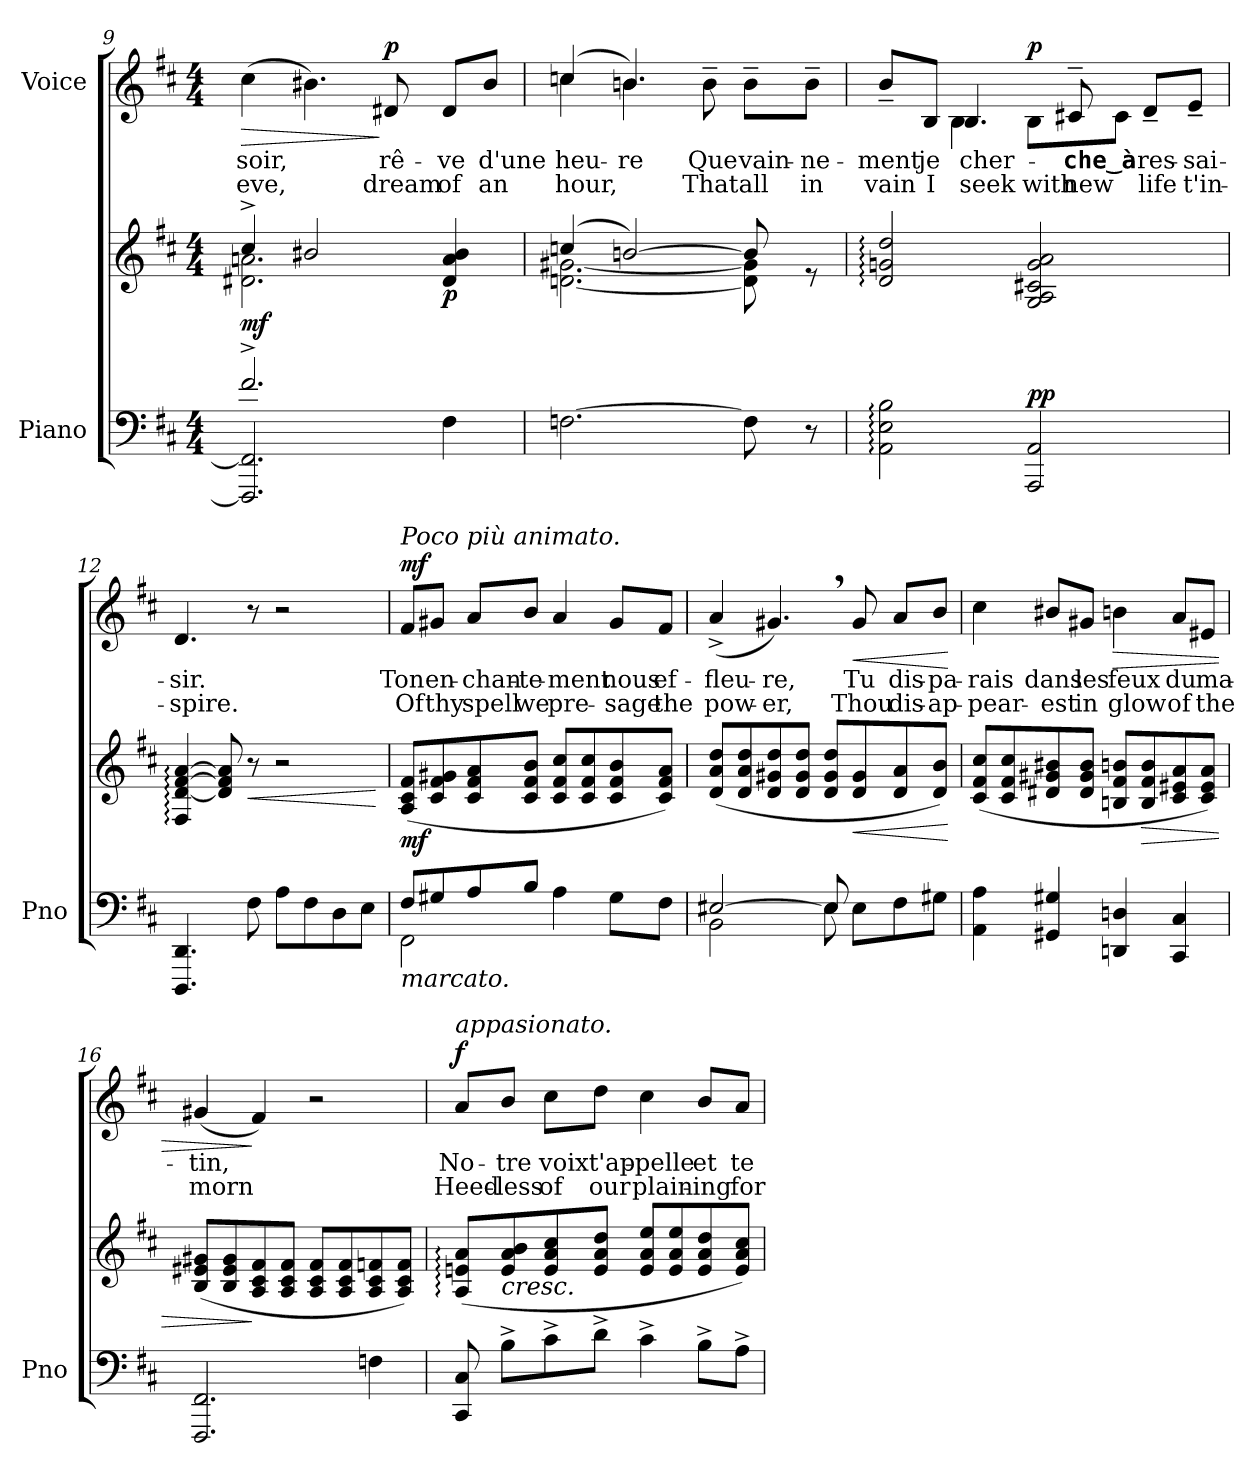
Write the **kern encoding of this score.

**kern	**kern	**dynam	**kern	**text	**text	**dynam
*part2	*part2	*part2	*part1	*part1	*part1	*part1
*staff3	*staff2	*staff2/3	*staff1	*staff1	*staff1	*staff1
*I"Piano	*	*	*I"Voice	*	*	*
*I'Pno	*	*	*	*	*	*
!!LO:PB:g=z
*clefF4	*clefG2	*	*clefG2	*	*	*
*k[f#c#]	*k[f#c#]	*	*k[f#c#]	*	*	*
*M4/4	*M4/4	*	*M4/4	*	*	*
=9	=9	=9	=9	=9	=9	=9
*^	*^	*	*	*	*	*
!	!	!	!	!LO:DY:b	!	!LO:LY:b	!LO:LY:b	!LO:HP:b
2.f#^/	2.FFF#/] 2.FF#/]	4cc#^/	2.d#X\ 2.an\	mf	(>4cc#\	soir,	eve,	>
.	.	2b#X/	.	.	4.b#X\)	.	.	.
!	!	!	!	!	!	!LO:LY:b	!LO:LY:b	!LO:DY:n=1:a
.	.	.	.	.	8d#X/	rê-	dream	] p
!	!	!	!	!LO:DY:b	!	!LO:LY:b	!LO:LY:b	!
4F#\	4ryy	4d#/ 4a/ 4b#/	4ryy	p	8d#/L	-ve	of	.
!	!	!	!	!	!	!LO:LY:b	!LO:LY:b	!
.	.	.	.	.	8b#/J	d'une	an	.
*v	*v	*	*	*	*	*	*	*
=10	=10	=10	=10	=10	=10	=10	=10
!	!	!	!	!	!LO:LY:b	!LO:LY:b	!
*	*	*	*	*^	*	*	*
[2.Fn\	(>4ccn/	[2.dn\ [2.g#X\	.	(>4ccn/	4cc\	heu-	hour,	.
!	!	!	!	!	!	!LO:LY:b	!	!
.	[2bn/)	.	.	4.bn/)	4.b\	-re	.	.
!	!	!	!	!	!	!LO:LY:b	!LO:LY:b	!
.	.	.	.	8b~\	4.ryy	Que	That	.
!	!	!	!	!	!	!LO:LY:b	!LO:LY:b	!
8F\]	8b/]	8d\] 8g#\]	.	8b~\L	.	vain-	all	.
!	!	!	!	!	!	!LO:LY:b	!LO:LY:b	!
8r	8re	8ryy	.	8b~\J	.	-ne-	in	.
=11	=11	=11	=11	=11	=11	=11	=11	=11
!	!	!	!	!	!	!LO:LY:b	!LO:LY:b	!
*	*v	*v	*	*	*	*	*	*
2AA\: 2E\: 2B\:	2d/: 2gn/: 2dd/:	.	8b~/L	4ryy	-ment	vain	.
!	!	!	!	!	!LO:LY:b	!LO:LY:b	!
.	.	.	8B/J	.	je	I	.
!	!	!	!	!	!LO:LY:b	!LO:LY:b	!
.	.	.	4.B/	4B\	cher-	seek	.
!	!	!LO:DY:a=2	!	!	!	!LO:LY:b	!LO:DY:a
2AAA/ 2AA/	2G/ 2A/ 2c#X/ 2g/ 2a/	pp	.	8B\L	.	with	p
!	!	!	!	!	!LO:LY:b	!LO:LY:b	!
.	.	.	8c#X~/	8c#\J	-che‿à	new	.
!	!	!	!	!	!LO:LY:b	!LO:LY:b	!
.	.	.	8d~/L	4ryy	res-	life	.
!	!	!	!	!	!LO:LY:b	!LO:LY:b	!
.	.	.	8e~/J	.	-sai-	t'in-	.
*	*	*	*v	*v	*	*	*
!!LO:LB:g=z
=12	=12	=12	=12	=12	=12	=12
!	!	!	!	!LO:LY:b	!LO:LY:b	!
4.DDD/ 4.DD/	4F#/: [4d/: [4f#/: [4a/:	.	4.d/	-sir.	-spire.	.
.	8d/] 8f#/] 8a/]	.	.	.	.	.
!	!	!LO:HP:b	!	!	!	!
8F#\	8r	<	8r	.	.	.
8A\L	2r	.	2r	.	.	.
8F#\	.	.	.	.	.	.
8D\	.	.	.	.	.	.
8E\J	.	.	.	.	.	.
.	.	[	.	.	.	.
=13	=13	=13	=13	=13	=13	=13
*	*	*	*MM66	*	*	*
*^	*	*	*	*	*	*
!	!	!	!	!LO:TX:a:i:t=Poco più animato.	!	!	!
!LO:TX:b:i:t=marcato.	!	!	!	!	!	!	!
!	!	!	!LO:DY:b	!	!LO:LY:b	!LO:LY:b	!LO:DY:a
8F#:/L	2FF#\	(>8A/ 8c#/ 8f#/L	mf	8f#/L	Ton	Of	mf
!	!	!	!	!	!LO:LY:b	!LO:LY:b	!
8G#X/	.	8c#/ 8f#/ 8g#X/	.	8g#X/J	en-	thy	.
!	!	!	!	!	!LO:LY:b	!LO:LY:b	!
8A/	.	8c#/ 8f#/ 8a/	.	8a/L	-chan-	spell	.
!	!	!	!	!	!LO:LY:b	!LO:LY:b	!
8B/J	.	8c#/ 8f#/ 8b/J	.	8b/J	-te-	we	.
!	!	!	!	!	!LO:LY:b	!LO:LY:b	!
4A\	2ryy	8c#/ 8f#/ 8cc#/L	.	4a/	-ment	pre-	.
.	.	8c#/ 8f#/ 8cc#/	.	.	.	.	.
!	!	!	!	!	!LO:LY:b	!LO:LY:b	!
8G#\L	.	8c#/ 8f#/ 8b/	.	8g#/L	nous	-sage	.
!	!	!	!	!	!LO:LY:b	!LO:LY:b	!
8F#\J	.	8c#/ 8f#/ 8a/J)	.	8f#/J	ef-	the	.
=14	=14	=14	=14	=14	=14	=14	=14
*	*	*	*	*MM67	*	*	*
!	!	!	!	!	!LO:LY:b	!LO:LY:b	!
[2E#X/	2BB\	(>8d/ 8a/ 8dd/L	.	(<4a^/	-fleu-	pow-	.
.	.	8d/ 8a/ 8dd/	.	.	.	.	.
!	!	!	!	!	!LO:LY:b	!LO:LY:b	!
.	.	8d/ 8g#X/ 8dd/	.	4.g#X,/)	-re,	-er,	.
.	.	8d/ 8g#/ 8dd/J	.	.	.	.	.
8E#/]	8E#\	8d/ 8g#/ 8dd/L	.	.	.	.	.
!	!	!	!LO:HP:b	!	!LO:LY:b	!LO:LY:b	!LO:HP:b
8E#\L	4.ryy	8d/ 8g#/	<	8g#/	Tu	Thou	<
!	!	!	!	!	!LO:LY:b	!LO:LY:b	!
8F#\	.	8d/ 8a/	.	8a/L	dis-	dis-	.
!	!	!	!	!	!LO:LY:b	!LO:LY:b	!
8G#X\J	.	8d/ 8b/J)	.	8b/J	-pa-	-ap-	.
*v	*v	*	*	*	*	*	*
.	.	[	.	.	.	[
!!LO:LB:g=z
=15	=15	=15	=15	=15	=15	=15
!	!	!	!	!LO:LY:b	!LO:LY:b	!
4AA\ 4A\	(>8c#/ 8f#/ 8cc#/L	.	4cc#\	-rais	-pear-	.
.	8c#/ 8f#/ 8cc#/	.	.	.	.	.
!	!	!	!	!LO:LY:b	!LO:LY:b	!
4GG#X/ 4G#X/	8d#X/ 8g#X/ 8b#X/	.	8b#X/L	dans	-est	.
!	!	!	!	!LO:LY:b	!LO:LY:b	!
.	8d#/ 8g#/ 8b#/J	.	8g#X/J	les	in	.
!	!	!	!	!LO:LY:b	!LO:LY:b	!LO:HP:b
4DDn/ 4Dn/	8Bn/ 8f#/ 8bn/L	.	4bn\	feux	glow	>
!	!	!LO:HP:b	!	!	!	!
.	8B/ 8f#/ 8b/	>	.	.	.	.
!	!	!	!	!LO:LY:b	!LO:LY:b	!
4CC#/ 4C#/	8c#/ 8e#X/ 8a/	.	8a/L	du	of	.
!	!	!	!	!LO:LY:b	!LO:LY:b	!
.	8c#/ 8e#/ 8a/J)	.	8e#X/J	ma-	the	.
=16	=16	=16	=16	=16	=16	=16
!	!	!	!	!LO:LY:b	!LO:LY:b	!
2.FFF#/ 2.FF#/	(>8B/ 8e#X/ 8g#X/L	.	(<4g#X/	-tin,	morn	.
.	8B/ 8e#/ 8g#/	.	.	.	.	.
.	8A/ 8c#/ 8f#/	]	4f#/)	.	.	]
.	8A/ 8c#/ 8f#/J	.	.	.	.	.
.	8A/ 8c#/ 8f#/L	.	2r	.	.	.
.	8A/ 8c#/ 8f#/	.	.	.	.	.
4Fn\	8A/ 8c#/ 8fn/	.	.	.	.	.
.	8A/ 8c#/ 8f/J)	.	.	.	.	.
=17	=17	=17	=17	=17	=17	=17
*	*	*	*MM68	*	*	*
!	!	!	!LO:TX:a:i:t=appasionato.	!	!	!
!	!	!	!	!LO:LY:b	!LO:LY:b	!LO:DY:a
8CC#/ 8C#/	(>8A/: 8en/: 8a/:L	.	8a/L	No-	Heed-	f
!	!LO:TX:b:i:t=cresc.	!	!	!	!	!
!	!	!	!	!LO:LY:b	!LO:LY:b	!
8B^\L	8e/ 8a/ 8b/	.	8b/J	-tre	-less	.
!	!	!	!	!LO:LY:b	!LO:LY:b	!
8c#^\	8e/ 8a/ 8cc#/	.	8cc#\L	voix	of	.
!	!	!	!	!LO:LY:b	!LO:LY:b	!
8d^\J	8e/ 8a/ 8dd/J	.	8dd\J	t'ap-	our	.
!	!	!	!	!LO:LY:b	!LO:LY:b	!
4c#^\	8e/ 8a/ 8ee/L	.	4cc#\	-pelle	plain-	.
.	8e/ 8a/ 8ee/	.	.	.	.	.
!	!	!	!	!LO:LY:b	!LO:LY:b	!
8B^\L	8e/ 8a/ 8dd/	.	8b/L	et	-ing	.
!	!	!	!	!LO:LY:b	!LO:LY:b	!
8A^\J	8e/ 8a/ 8cc#/J)	.	8a/J	te	for-	.
=	=	=	=	=	=	=
*-	*-	*-	*-	*-	*-	*-
